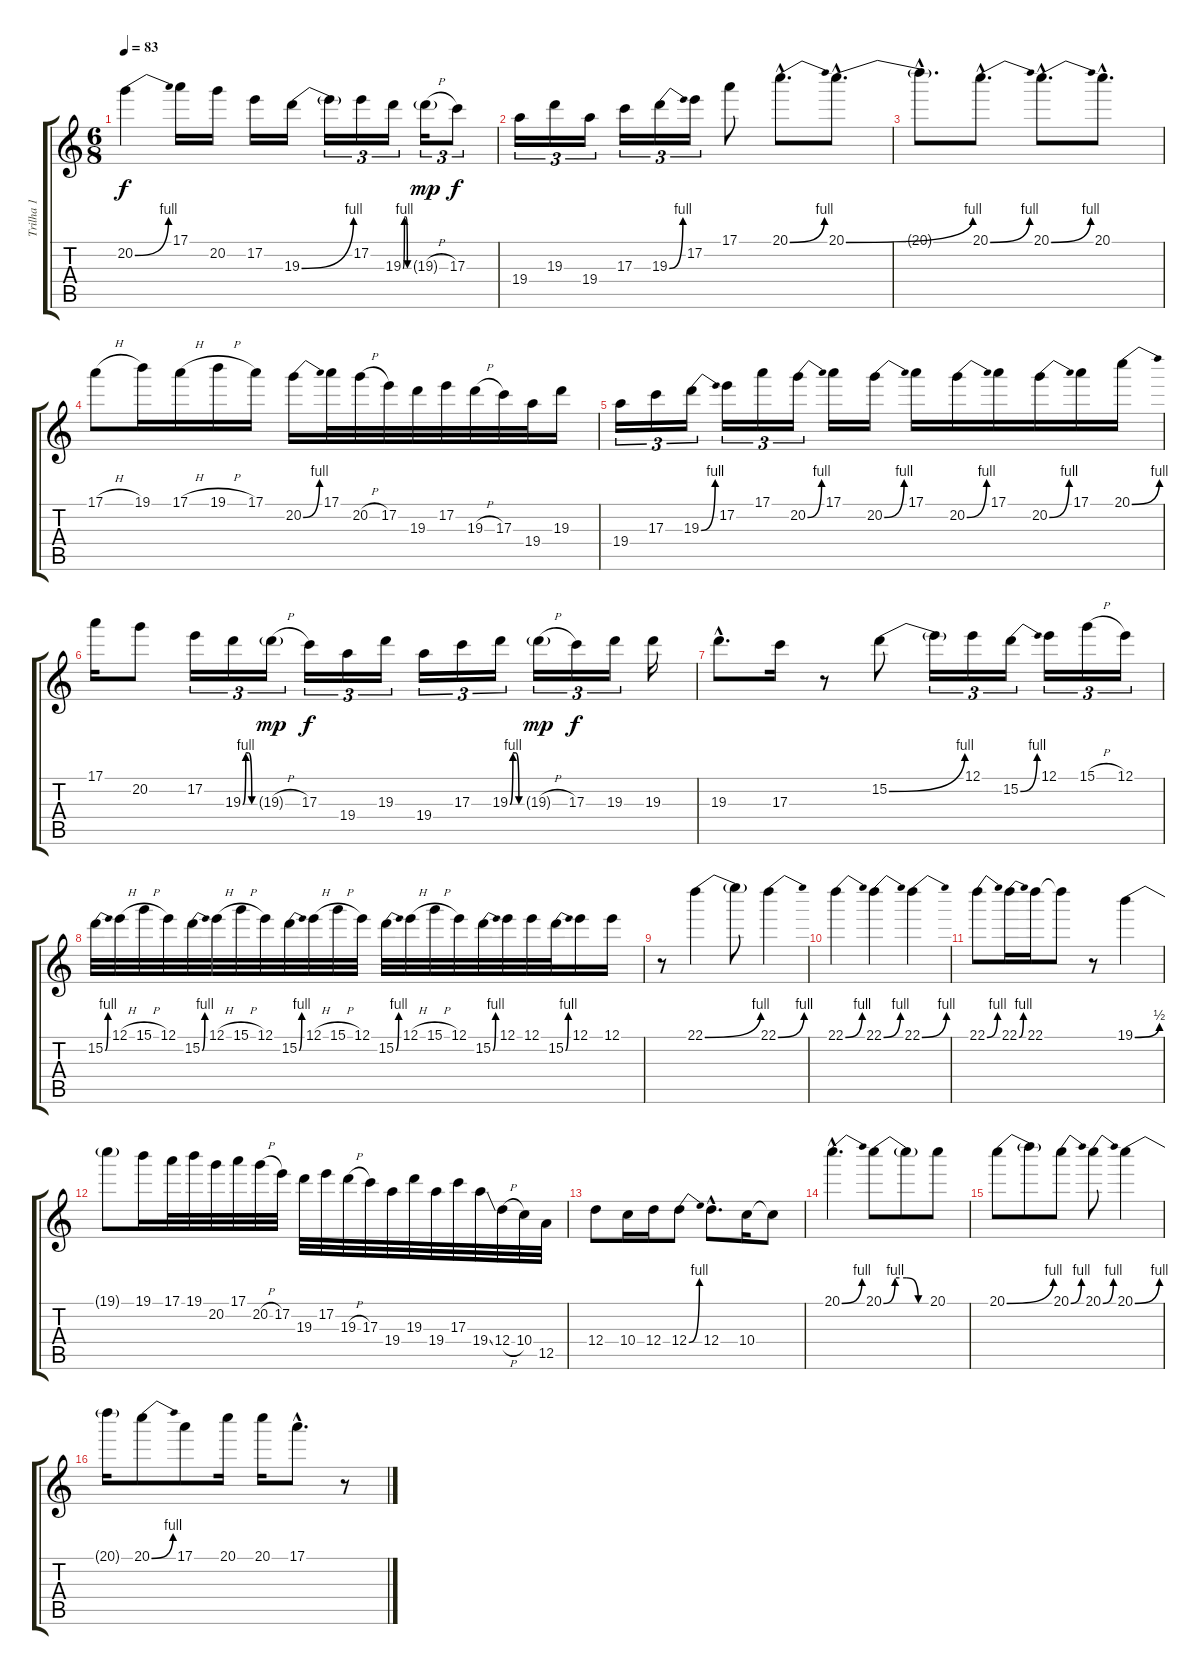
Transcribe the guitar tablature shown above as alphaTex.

\track ("Trilha 1" "Trilha 1") {instrument overdrivenguitar}
\staff {score tabs}
\tuning (E4 B3 G3 D3 A2 E2) {hide}
\ts (6 8)
\tempo 83
\clef g2
\ks c
20.2{be (bend 0 0 60 4)}.4{dy f} 17.1.16 20.2.16 17.2.16 19.3{be (bend 0 0 60 4)}.16 19.3{t}.16{tu (3 2)} 17.2.16{tu (3 2)} 19.3{be (custom 0 0 15 4 30 4 45 0 60 0)}.16{tu (3 2)} 19.3{h g}.16{tu (3 2) dy mp} 17.3.8{tu (3 2) dy f} |
19.4.16{tu (3 2)} 19.3.16{tu (3 2)} 19.4.16{tu (3 2)} 17.3.16{tu (3 2)} 19.3{be (bend 0 0 60 4)}.16{tu (3 2)} 17.2.16{tu (3 2)} 17.1.8 20.1{be (bend 0 0 60 4) hac}.8{d} 20.1{be (bend 0 0 60 4) hac}.8{d} |
20.1{hac t}.8{d} 20.1{be (bend 0 0 60 4) hac}.8{d} 20.1{be (bend 0 0 60 4) hac}.8{d} 20.1{hac}.8{d} |
17.1{h}.8 19.1.16 17.1{h}.16 19.1{h}.16 17.1.16 20.2{be (bend 0 0 60 4)}.16 17.1.32 20.2{h}.32 17.2.32 19.3.32 17.2.32 19.3{h}.32 17.3.32 19.4.32 19.3.16 |
19.4.16{tu (3 2)} 17.3.16{tu (3 2)} 19.3{be (bend 0 0 60 4)}.16{tu (3 2)} 17.2.16{tu (3 2)} 17.1.16{tu (3 2)} 20.2{be (bend 0 0 60 4)}.16{tu (3 2)} 17.1.16 20.2{be (bend 0 0 60 4)}.16 17.1.16 20.2{be (bend 0 0 60 4)}.16 17.1.16 20.2{be (bend 0 0 60 4)}.16 17.1.16 20.1{be (bend 0 0 60 4)}.16 |
17.1.16 20.2.8 17.2.16{tu (3 2)} 19.3{be (custom 0 0 15 4 30 4 45 0 60 0)}.16{tu (3 2)} 19.3{h g}.16{tu (3 2) dy mp} 17.3.16{tu (3 2) dy f} 19.4.16{tu (3 2)} 19.3.16{tu (3 2)} 19.4.16{tu (3 2)} 17.3.16{tu (3 2)} 19.3{be (custom 0 0 15 4 30 4 45 0 60 0)}.16{tu (3 2)} 19.3{h g}.16{tu (3 2) dy mp} 17.3.16{tu (3 2) dy f} 19.3.16{tu (3 2)} 19.3.16 |
19.3{hac}.8{d} 17.3.16 r.8 15.2{be (bend 0 0 60 4)}.8 15.2{t}.16{tu (3 2)} 12.1.16{tu (3 2)} 15.2{be (bend 0 0 60 4)}.16{tu (3 2)} 12.1.16{tu (3 2)} 15.1{h}.16{tu (3 2)} 12.1.16{tu (3 2)} |
15.2{be (bend 0 0 60 4)}.32 12.1{h}.32 15.1{h}.32 12.1.32 15.2{be (bend 0 0 60 4)}.32 12.1{h}.32 15.1{h}.32 12.1.32 15.2{be (bend 0 0 60 4)}.32 12.1{h}.32 15.1{h}.32 12.1.32 15.2{be (bend 0 0 60 4)}.32 12.1{h}.32 15.1{h}.32 12.1.32 15.2{be (bend 0 0 60 4)}.32 12.1.32 12.1.32 15.2{be (bend 0 0 60 4)}.32 12.1.16 12.1.16 |
r.8 22.1{be (bend 0 0 60 4)}.4 22.1{t}.8 22.1{be (bend 0 0 60 4)}.4 |
22.1{be (bend 0 0 60 4)}.4 22.1{be (bend 0 0 60 4)}.4 22.1{be (bend 0 0 60 4)}.4 |
22.1{be (bend 0 0 60 4)}.8 22.1{be (bend 0 0 60 4)}.16 22.1.16 22.1{t}.8 r.8 19.1{be (bend 0 0 60 2)}.4 |
19.1{t}.8 19.1.16 17.1.32 19.1.32 20.2.32 17.1.32 20.2{h}.32 17.2.32 19.3.32 17.2.32 19.3{h}.32 17.3.32 19.4.32 19.3.32 19.4.32 17.3.32 19.4{ss}.32 12.4{h}.32 10.4.32 12.5.32 |
12.4.8 10.4.16 12.4.16 12.4{be (bend 0 0 60 4)}.8 12.4{hac}.8{d} 10.4.16 10.4{t}.8 |
20.1{be (bend 0 0 60 4) hac}.4{d} 20.1{be (custom 0 0 15 4 30 4 45 0 60 0)}.8 20.1{t}.8 20.1.8 |
20.1{be (bend 0 0 60 4)}.8 20.1{t}.8 20.1{be (bend 0 0 60 4)}.8 20.1{be (bend 0 0 60 4)}.8 20.1{be (bend 0 0 60 4)}.4 |
20.1{t}.16 20.1{be (bend 0 0 60 4)}.8 17.1.8 20.1.16 20.1.16 17.1{hac}.8{d} r.8
